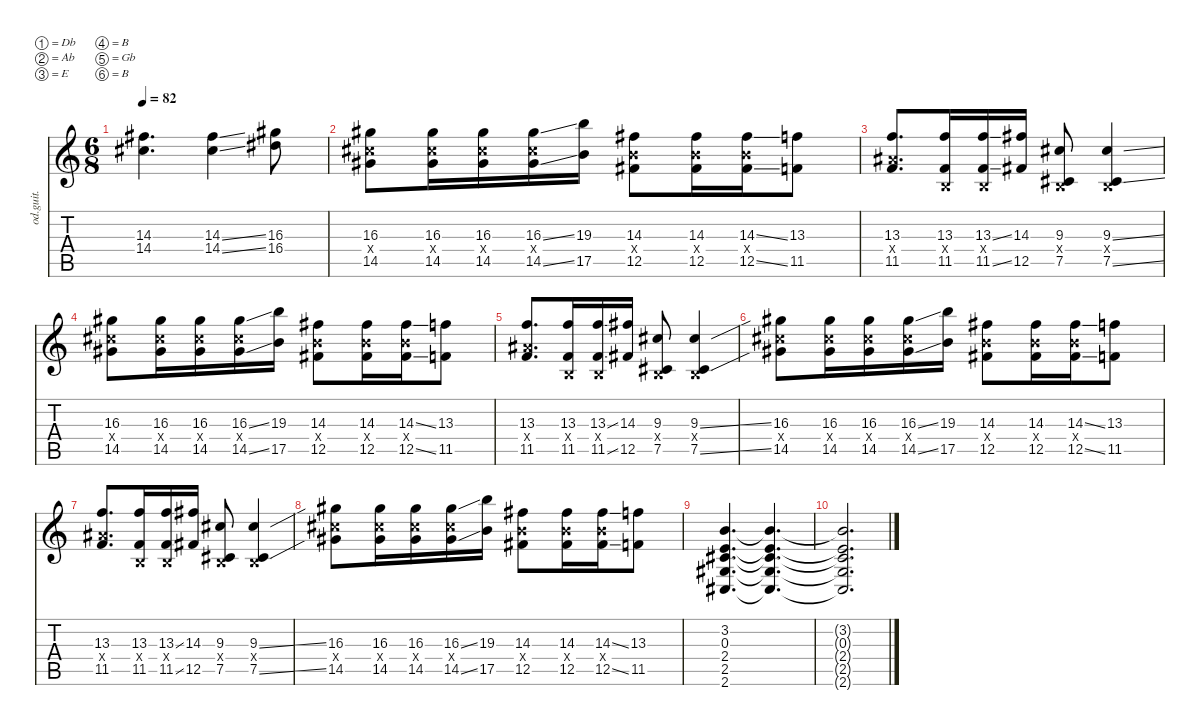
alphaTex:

\defaultSystemsLayout 4
\hideDynamics
\bracketExtendMode nobrackets
\otherSystemsTrackNameOrientation horizontal
\track ("Guitar 1" "od.guit.") {instrument overdrivenguitar}
\staff {score tabs}
\tuning (Db4 Ab3 E3 B2 Gb2 B1)
\ts (6 8)
\tempo 82
\clef g2
\ks c
(14.3{acc #} 14.4{acc #}).4{d dy f} (14.3{ss acc #} 14.4{ss acc #}).4 (16.3{acc #} 16.4{acc #}).8 |
(16.3{acc #} 14.4{x acc #} 14.5{acc #}).8 (16.3{acc #} 14.4{x acc #} 14.5{acc #}).16 (16.3{acc #} 14.4{x acc #} 14.5{acc #}).16 (16.3{ss acc #} 14.4{x acc #} 14.5{ss acc #}).16 (19.3 17.5).16 (14.3{acc #} 12.4{x} 12.5{acc #}).8 (14.3{acc #} 12.4{x} 12.5{acc #}).16 (14.3{ss acc #} 12.4{x} 12.5{ss acc #}).16 (13.3 11.5).8 |
(13.3 11.4{x acc #} 11.5).8{d} (13.3 0.4{x} 11.5).16 (13.3{ss} 0.4{x} 11.5{ss}).16 (14.3{acc #} 12.5{acc #}).16 (9.3{acc #} 0.4{x} 7.5{acc #}).8 (9.3{ss acc #} 0.4{x} 7.5{ss acc #}).4 |
(16.3{acc #} 14.4{x acc #} 14.5{acc #}).8 (16.3{acc #} 14.4{x acc #} 14.5{acc #}).16 (16.3{acc #} 14.4{x acc #} 14.5{acc #}).16 (16.3{ss acc #} 14.4{x acc #} 14.5{ss acc #}).16 (19.3 17.5).16 (14.3{acc #} 12.4{x} 12.5{acc #}).8 (14.3{acc #} 12.4{x} 12.5{acc #}).16 (14.3{ss acc #} 12.4{x} 12.5{ss acc #}).16 (13.3 11.5).8 |
(13.3 11.4{x acc #} 11.5).8{d} (13.3 0.4{x} 11.5).16 (13.3{ss} 0.4{x} 11.5{ss}).16 (14.3{acc #} 12.5{acc #}).16 (9.3{acc #} 0.4{x} 7.5{acc #}).8 (9.3{ss acc #} 0.4{x} 7.5{ss acc #}).4 |
(16.3{acc #} 14.4{x acc #} 14.5{acc #}).8 (16.3{acc #} 14.4{x acc #} 14.5{acc #}).16 (16.3{acc #} 14.4{x acc #} 14.5{acc #}).16 (16.3{ss acc #} 14.4{x acc #} 14.5{ss acc #}).16 (19.3 17.5).16 (14.3{acc #} 12.4{x} 12.5{acc #}).8 (14.3{acc #} 12.4{x} 12.5{acc #}).16 (14.3{ss acc #} 12.4{x} 12.5{ss acc #}).16 (13.3 11.5).8 |
(13.3 11.4{x acc #} 11.5).8{d} (13.3 0.4{x} 11.5).16 (13.3{ss} 0.4{x} 11.5{ss}).16 (14.3{acc #} 12.5{acc #}).16 (9.3{acc #} 0.4{x} 7.5{acc #}).8 (9.3{ss acc #} 0.4{x} 7.5{ss acc #}).4 |
(16.3{acc #} 14.4{x acc #} 14.5{acc #}).8 (16.3{acc #} 14.4{x acc #} 14.5{acc #}).16 (16.3{acc #} 14.4{x acc #} 14.5{acc #}).16 (16.3{ss acc #} 14.4{x acc #} 14.5{ss acc #}).16 (19.3 17.5).16 (14.3{acc #} 12.4{x} 12.5{acc #}).8 (14.3{acc #} 12.4{x} 12.5{acc #}).16 (14.3{ss acc #} 12.4{x} 12.5{ss acc #}).16 (13.3 11.5).8 |
(3.2 0.3 2.4{acc #} 2.5{acc #} 2.6{acc #}).4{d} (3.2{t} 0.3{t} 2.4{t acc #} 2.5{t acc #} 2.6{t acc #}).4{d} |
(3.2{t} 0.3{t} 2.4{t acc #} 2.5{t acc #} 2.6{t acc #}).2{d}
